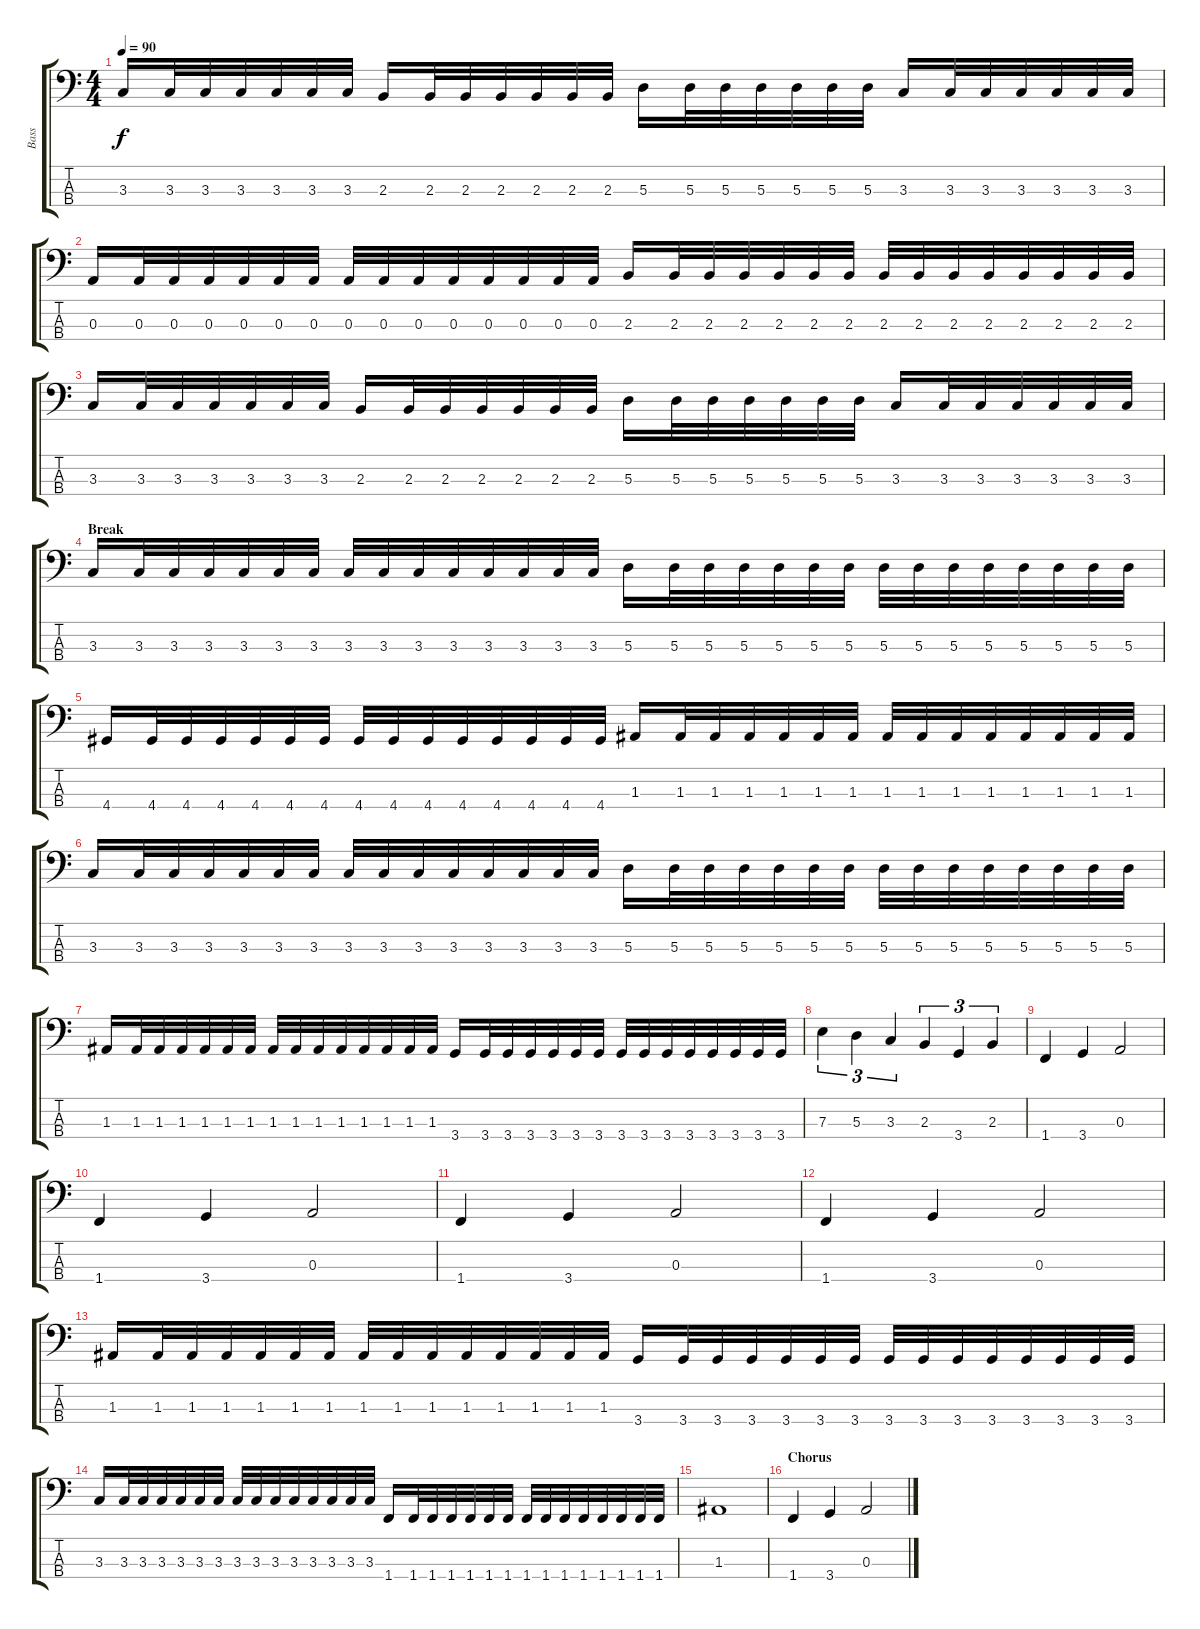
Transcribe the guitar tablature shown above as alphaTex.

\track ("Bass" "Bass") {instrument electricbasspick}
\staff {score tabs}
\tuning (G2 D2 A1 E1) {hide}
\ts (4 4)
\tempo 90
\clef f4
\ks c
3.3.16{dy f} 3.3.32 3.3.32 3.3.32 3.3.32 3.3.32 3.3.32 2.3.16 2.3.32 2.3.32 2.3.32 2.3.32 2.3.32 2.3.32 5.3.16 5.3.32 5.3.32 5.3.32 5.3.32 5.3.32 5.3.32 3.3.16 3.3.32 3.3.32 3.3.32 3.3.32 3.3.32 3.3.32 |
0.3.16 0.3.32 0.3.32 0.3.32 0.3.32 0.3.32 0.3.32 0.3.32 0.3.32 0.3.32 0.3.32 0.3.32 0.3.32 0.3.32 0.3.32 2.3.16 2.3.32 2.3.32 2.3.32 2.3.32 2.3.32 2.3.32 2.3.32 2.3.32 2.3.32 2.3.32 2.3.32 2.3.32 2.3.32 2.3.32 |
3.3.16 3.3.32 3.3.32 3.3.32 3.3.32 3.3.32 3.3.32 2.3.16 2.3.32 2.3.32 2.3.32 2.3.32 2.3.32 2.3.32 5.3.16 5.3.32 5.3.32 5.3.32 5.3.32 5.3.32 5.3.32 3.3.16 3.3.32 3.3.32 3.3.32 3.3.32 3.3.32 3.3.32 |
\section ("" "Break")
3.3.16 3.3.32 3.3.32 3.3.32 3.3.32 3.3.32 3.3.32 3.3.32 3.3.32 3.3.32 3.3.32 3.3.32 3.3.32 3.3.32 3.3.32 5.3.16 5.3.32 5.3.32 5.3.32 5.3.32 5.3.32 5.3.32 5.3.32 5.3.32 5.3.32 5.3.32 5.3.32 5.3.32 5.3.32 5.3.32 |
4.4.16 4.4.32 4.4.32 4.4.32 4.4.32 4.4.32 4.4.32 4.4.32 4.4.32 4.4.32 4.4.32 4.4.32 4.4.32 4.4.32 4.4.32 1.3.16 1.3.32 1.3.32 1.3.32 1.3.32 1.3.32 1.3.32 1.3.32 1.3.32 1.3.32 1.3.32 1.3.32 1.3.32 1.3.32 1.3.32 |
3.3.16 3.3.32 3.3.32 3.3.32 3.3.32 3.3.32 3.3.32 3.3.32 3.3.32 3.3.32 3.3.32 3.3.32 3.3.32 3.3.32 3.3.32 5.3.16 5.3.32 5.3.32 5.3.32 5.3.32 5.3.32 5.3.32 5.3.32 5.3.32 5.3.32 5.3.32 5.3.32 5.3.32 5.3.32 5.3.32 |
1.3.16 1.3.32 1.3.32 1.3.32 1.3.32 1.3.32 1.3.32 1.3.32 1.3.32 1.3.32 1.3.32 1.3.32 1.3.32 1.3.32 1.3.32 3.4.16 3.4.32 3.4.32 3.4.32 3.4.32 3.4.32 3.4.32 3.4.32 3.4.32 3.4.32 3.4.32 3.4.32 3.4.32 3.4.32 3.4.32 |
7.3.4{tu (3 2)} 5.3.4{tu (3 2)} 3.3.4{tu (3 2)} 2.3.4{tu (3 2)} 3.4.4{tu (3 2)} 2.3.4{tu (3 2)} |
1.4.4 3.4.4 0.3.2 |
1.4.4 3.4.4 0.3.2 |
1.4.4 3.4.4 0.3.2 |
1.4.4 3.4.4 0.3.2 |
1.3.16 1.3.32 1.3.32 1.3.32 1.3.32 1.3.32 1.3.32 1.3.32 1.3.32 1.3.32 1.3.32 1.3.32 1.3.32 1.3.32 1.3.32 3.4.16 3.4.32 3.4.32 3.4.32 3.4.32 3.4.32 3.4.32 3.4.32 3.4.32 3.4.32 3.4.32 3.4.32 3.4.32 3.4.32 3.4.32 |
3.3.16 3.3.32 3.3.32 3.3.32 3.3.32 3.3.32 3.3.32 3.3.32 3.3.32 3.3.32 3.3.32 3.3.32 3.3.32 3.3.32 3.3.32 1.4.16 1.4.32 1.4.32 1.4.32 1.4.32 1.4.32 1.4.32 1.4.32 1.4.32 1.4.32 1.4.32 1.4.32 1.4.32 1.4.32 1.4.32 |
1.3.1 |
\section ("" "Chorus")
1.4.4 3.4.4 0.3.2
